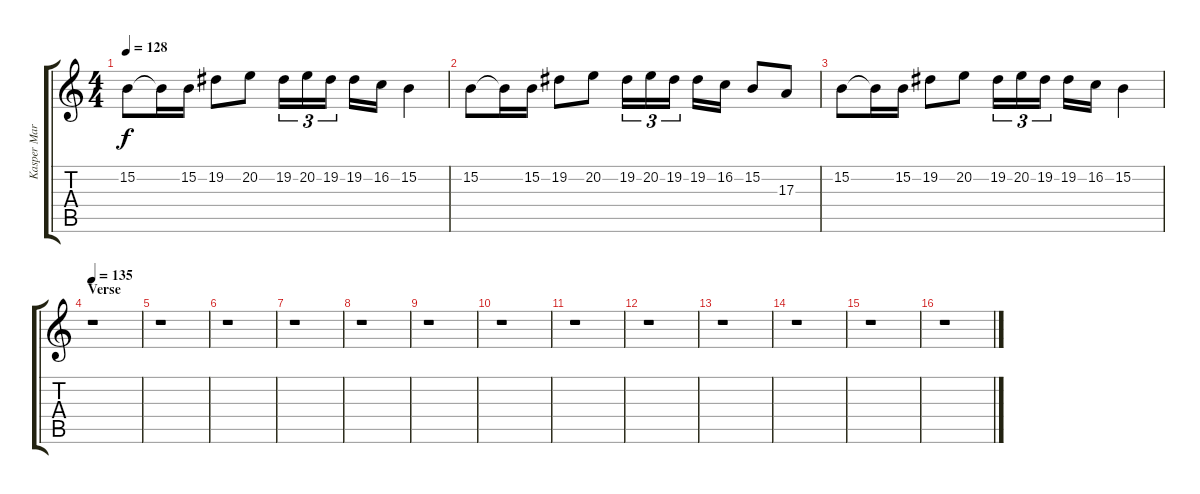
\track ("Kasper Martenson" "Kasper Mar") {instrument drawbarorgan}
\staff {score tabs}
\tuning (Db4 Ab3 E3 B2 Gb2 Db2) {hide}
\ts (4 4)
\tempo 128
\clef g2
\ks c
15.2.8{dy f} 15.2{t}.16 15.2.16 19.2.8 20.2.8 19.2.16{tu (3 2)} 20.2.16{tu (3 2)} 19.2.16{tu (3 2)} 19.2.16 16.2.16 15.2.4 |
15.2.8 15.2{t}.16 15.2.16 19.2.8 20.2.8 19.2.16{tu (3 2)} 20.2.16{tu (3 2)} 19.2.16{tu (3 2)} 19.2.16 16.2.16 15.2.8 17.3.8 |
15.2.8 15.2{t}.16 15.2.16 19.2.8 20.2.8 19.2.16{tu (3 2)} 20.2.16{tu (3 2)} 19.2.16{tu (3 2)} 19.2.16 16.2.16 15.2.4 |
\section ("" "Verse")
\tempo 135
r.1 |
r.1 |
r.1 |
r.1 |
r.1 |
r.1 |
r.1 |
r.1 |
r.1 |
r.1 |
r.1 |
r.1 |
r.1
